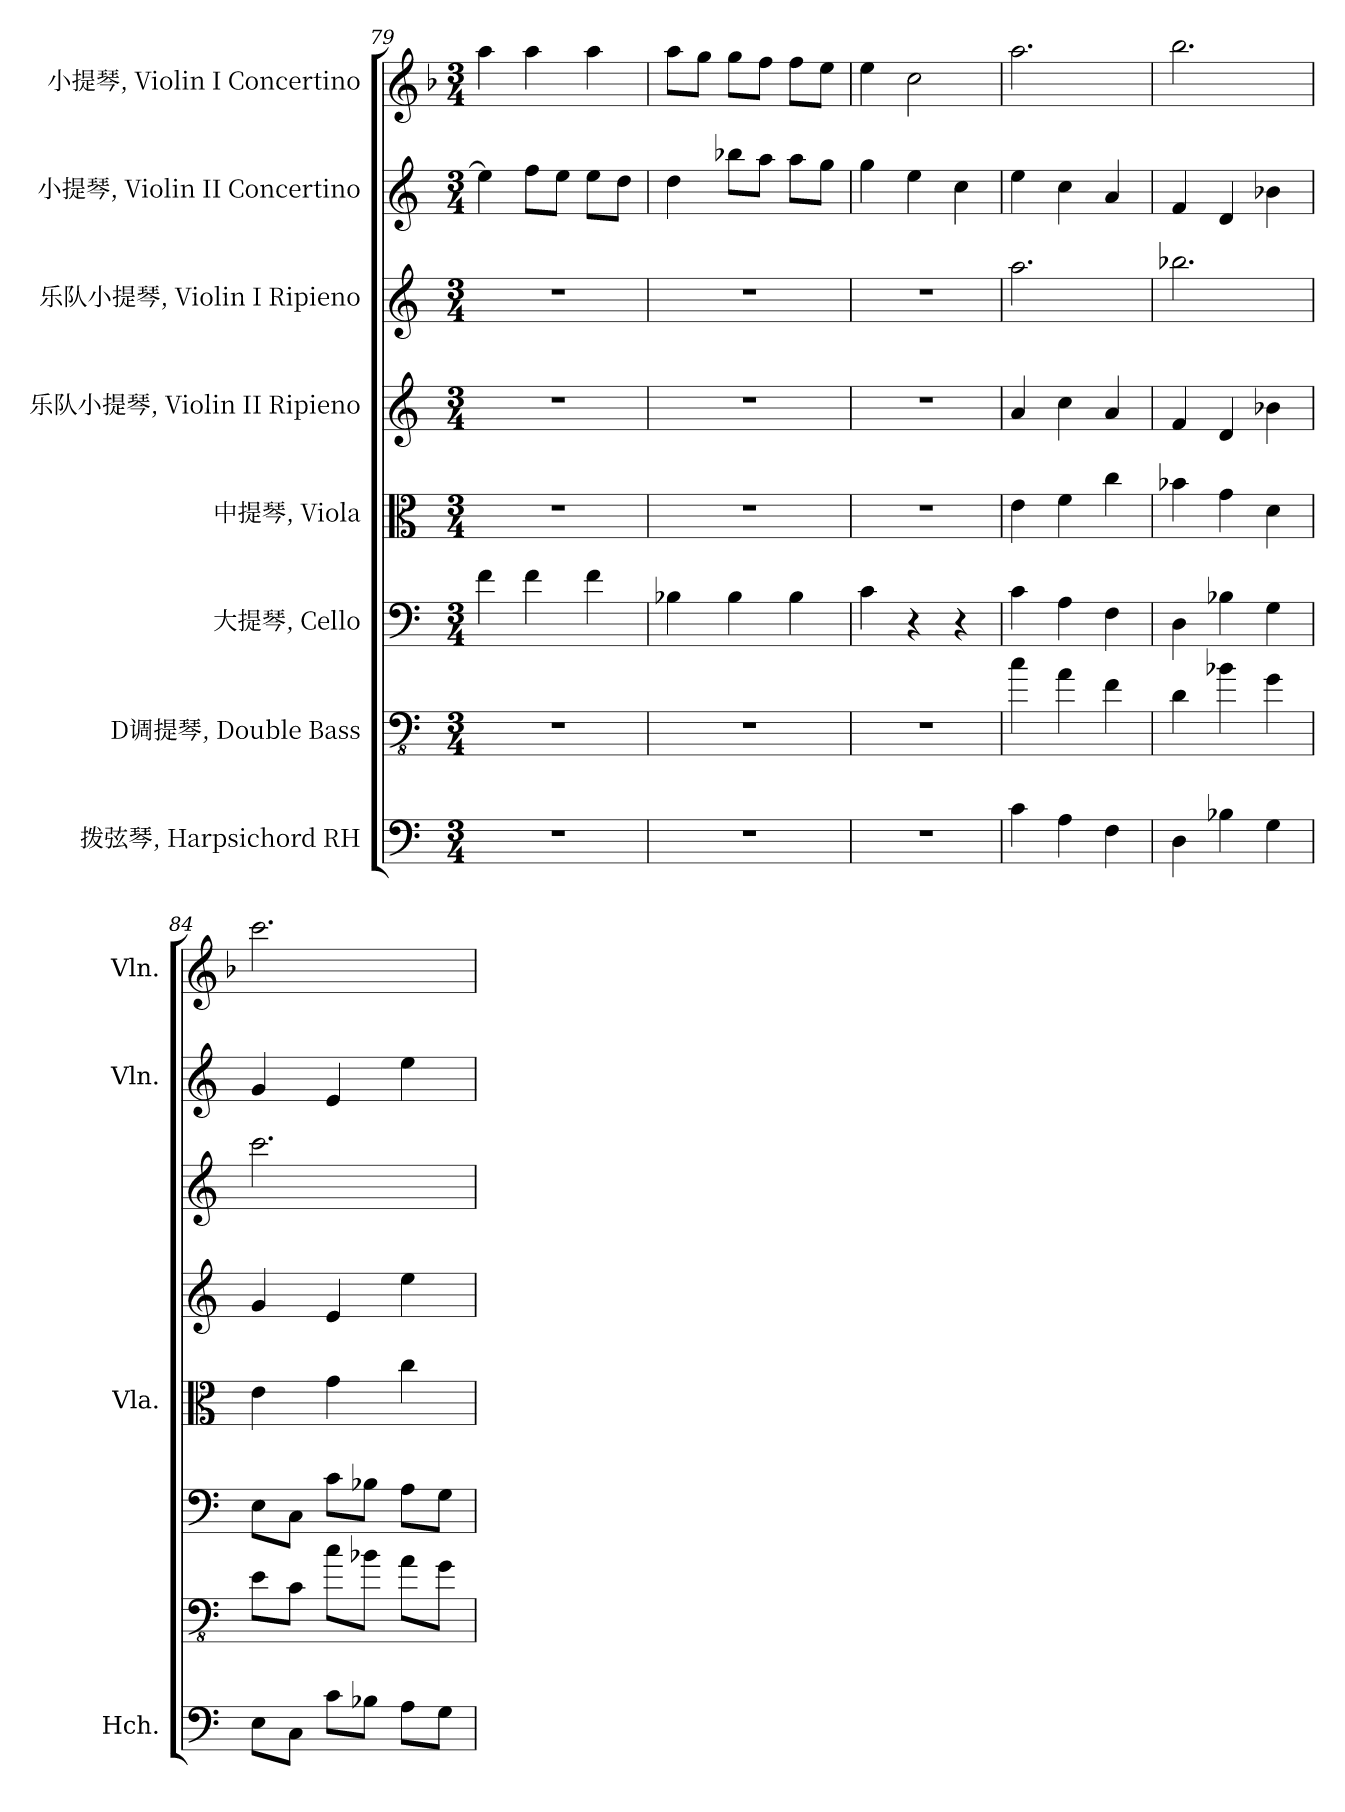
**kern	**kern	**kern	**kern	**kern	**kern	**kern	**kern
*part8	*part7	*part6	*part5	*part4	*part3	*part2	*part1
*staff8	*staff7	*staff6	*staff5	*staff4	*staff3	*staff2	*staff1
*I"拨弦琴, Harpsichord RH	*I"D调提琴, Double Bass	*I"大提琴, Cello	*I"中提琴, Viola	*I"乐队小提琴, Violin II Ripieno	*I"乐队小提琴, Violin I Ripieno	*I"小提琴, Violin II Concertino	*I"小提琴, Violin I Concertino
*I'Hch.	*	*	*I'Vla.	*	*	*I'Vln.	*I'Vln.
*clefF4	*clefFv4	*clefF4	*clefC3	*clefG2	*clefG2	*clefG2	*clefG2
*	*ITrd7c12	*	*	*	*	*	*
*k[]	*k[]	*k[]	*k[]	*k[]	*k[]	*k[]	*k[b-]
*M3/4	*M3/4	*M3/4	*M3/4	*M3/4	*M3/4	*M3/4	*M3/4
=79	=79	=79	=79	=79	=79	=79	=79
2.r	2.r	4f\	2.r	2.r	2.r	4ee\]	4aa\
.	.	4f\	.	.	.	8ff\L	4aa\
.	.	.	.	.	.	8ee\J	.
.	.	4f\	.	.	.	8ee\L	4aa\
.	.	.	.	.	.	8dd\J	.
!!LO:PB:g=z
=80	=80	=80	=80	=80	=80	=80	=80
2.r	2.r	4B-X\	2.r	2.r	2.r	4dd\	8aa\L
.	.	.	.	.	.	.	8gg\J
.	.	4B-\	.	.	.	8bb-X\L	8gg\L
.	.	.	.	.	.	8aa\J	8ff\J
.	.	4B-\	.	.	.	8aa\L	8ff\L
.	.	.	.	.	.	8gg\J	8ee\J
=81	=81	=81	=81	=81	=81	=81	=81
2.r	2.r	4c\	2.r	2.r	2.r	4gg\	4ee\
.	.	4r	.	.	.	4ee\	2cc\
.	.	4r	.	.	.	4cc\	.
=82	=82	=82	=82	=82	=82	=82	=82
4c\	4C\	4c\	4e\	4a/	2.aa\	4ee\	2.aa\
4A\	4AA\	4A\	4f\	4cc\	.	4cc\	.
4F\	4FF\	4F\	4cc\	4a/	.	4a/	.
=83	=83	=83	=83	=83	=83	=83	=83
4D\	4DD\	4D\	4b-X\	4f/	2.bb-X\	4f/	2.bb-\
4B-X\	4BB-X\	4B-X\	4g\	4d/	.	4d/	.
4G\	4GG\	4G\	4d\	4b-X\	.	4b-X\	.
=84	=84	=84	=84	=84	=84	=84	=84
8E\L	8EE\L	8E\L	4e\	4g/	2.ccc\	4g/	2.ccc\
8C\J	8CC\J	8C\J	.	.	.	.	.
8c\L	8C\L	8c\L	4g\	4e/	.	4e/	.
8B-X\J	8BB-X\J	8B-X\J	.	.	.	.	.
8A\L	8AA\L	8A\L	4cc\	4ee\	.	4ee\	.
8G\J	8GG\J	8G\J	.	.	.	.	.
=	=	=	=	=	=	=	=
*-	*-	*-	*-	*-	*-	*-	*-
